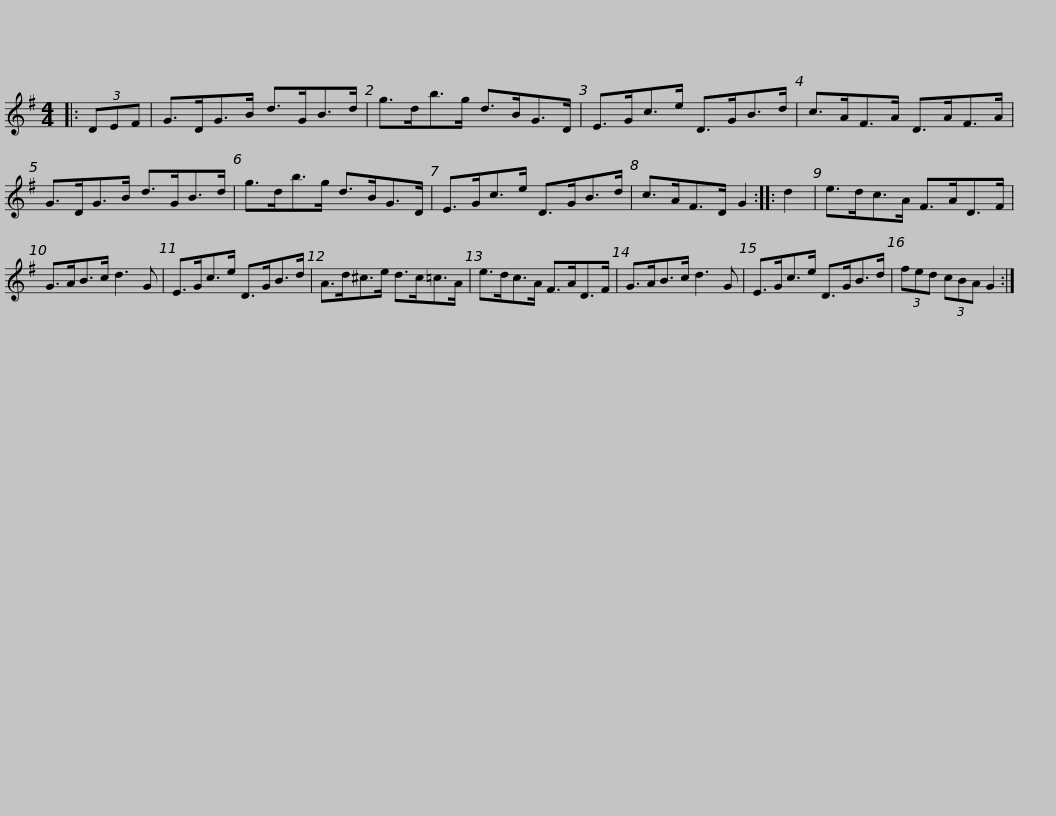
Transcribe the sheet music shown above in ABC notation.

X:1
L:1/8
M:4/4
I:linebreak $
K:G
V:1 treble
V:1
|: (3DEF | G>DG>B d>GB>d | g>db>g d>BG>D | E>Gc>e D>GB>d | c>AF>A D>AF>A |$ %5
 G>DG>B d>GB>d | g>db>g d>BG>D | E>Gc>e D>GB>d | c>AF>D G2 :: d2 |$ %10
 e>dc>A F>AD>F | G>AB>c d3 G | E>Gc>e D>GB>d | A>d^c>e d>c=c>A |$ e>dc>A F>AD>F | %15
 G>AB>c d3 G | E>Gc>e D>GB>d | (3fed (3cBA G2 :| %18
